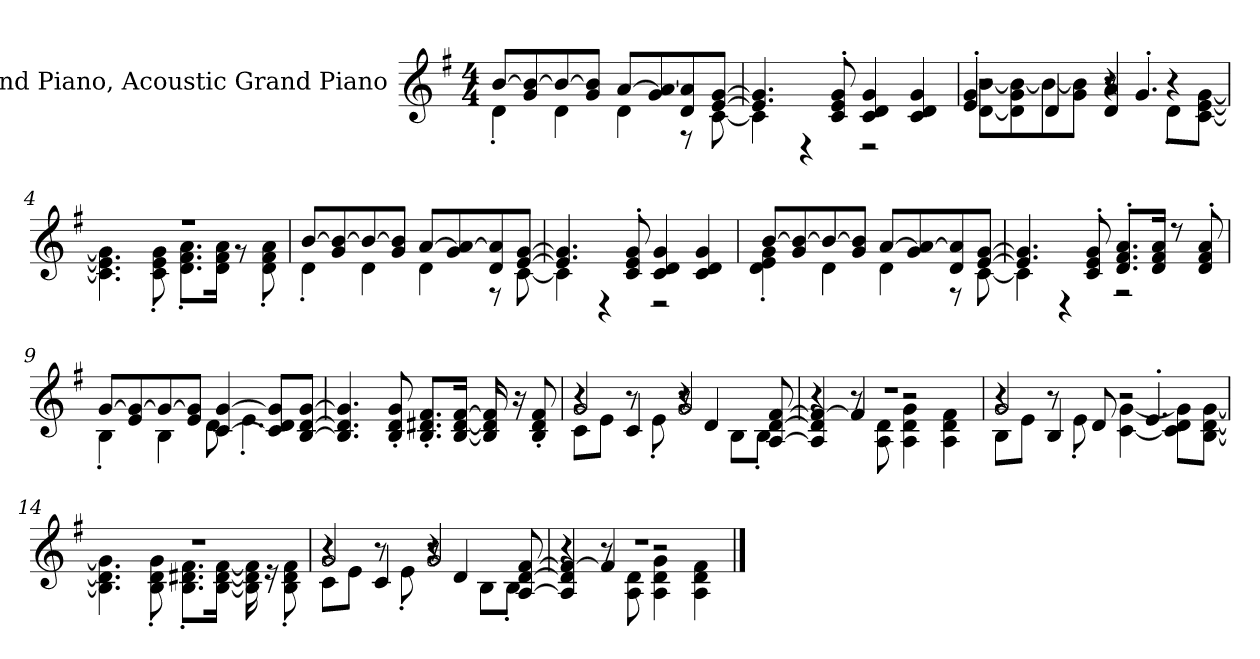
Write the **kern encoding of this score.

**kern
*part1
*staff1
*I"Grand Piano, Acoustic Grand Piano
*I'Pno
*clefG2
*k[f#]
*M4/4
*MM120
=1
*^
[8bi/L	4d'i\
8gi/ 8b/_	.
8b/_	4di\
8gi/ 8b/]J	.
[8ai/L	4di\
8gi/ 8a/_	.
8di/ 8a/]	8r
[8ei/ [8gi/J	[8ci\
=2	=2
4.e/] 4.g/]	4c\]
.	4r
8ci/' 8ei/' 8gi/'	.
4ci/ 4di/ 4gi/	2r
4ci/ 4di/ 4gi/	.
=3	=3
*	*^
2r	[8di\ [8bi\L	4ei/' 4gi/'
.	8d\] 8gi\ 8b\_	.
.	8b\_	4di/
.	8gi\ 8b\]J	.
8r	4r	4di/ 4ai/
4.g'i/	.	.
.	8d'i\L	4r
.	[8ci\ [8ei\ [8gi\J	.
*	*v	*v
=4	=4
1r	4.c\] 4.e\] 4.g\]
.	8ci\' 8ei\' 8gi\'
.	8.di\' 8.f#i\' 8.ai\'L
.	16di\ 16f#i\ 16ai\Jk
.	8r
.	8di\' 8f#i\' 8ai\'
!!LO:LB:g=z	!!
=5	=5
[8bj/L	4d'Z\
8gZ/ 8b/_	.
8b/_	4dZ\
8gZ/ 8b/]J	.
[8aj/L	4dZ\
8gZ/ 8a/_	.
8dZ/ 8a/]	8r
[8ej/ [8gj/J	[8cZ\
=6	=6
4.e/] 4.g/]	4c\]
.	4r
8cZ/' 8ej/' 8gj/'	.
4cj/ 4dj/ 4gj/	2r
4cj/ 4dj/ 4gj/	.
=7	=7
[8bZ/L	4dZ\' 4eZ\' 4gZ\'
8gZ/ 8b/_	.
8b/_	4dZ\
8gZ/ 8b/]J	.
[8aj/L	4dZ\
8gZ/ 8a/_	.
8dZ/ 8a/]	8r
[8ej/ [8gj/J	[8cZ\
=8	=8
4.e/] 4.g/]	4c\]
.	4r
8cZ/' 8ej/' 8gj/'	.
8.dj/' 8.f#j/' 8.aj/'L	2r
16dj/ 16f#j/ 16aj/Jk	.
8r	.
8dj/' 8f#j/' 8aZ/'	.
!!LO:LB:g=z	!!
=9	=9
[8gi/L	4B'i\
8ei/ 8g/_	.
8g/_	4Bi\
8ei/ 8g/]J	.
[4ci/ [4gi/	8di\
.	4.e'i\
8c/] 8di/ 8g/]L	.
[8Bi/ [8di/ [8gi/J	.
*v	*v
=10
4.B/] 4.d/] 4.g/]
8Bi/' 8di/' 8gi/'
8.Bi/' 8.d#Xi/' 8.f#i/'L
[16Bi/ [16d#i/ [16f#i/Jk
16B/] 16d#/] 16f#/]
16r
8Bi/' 8d#i/' 8f#i/'
=11
*^
*	*^
2gi/	8ci\L	4r
.	8ei\J	.
.	8r	4ci/
.	8e'i\	.
2gi/	4r	8r
.	.	4di/
.	8Bi\L	.
.	8B'i\J	[8Ai/ [8di/ [8f#i/
=12	=12	=12
1r	4r	4A/] 4d/] 4f#/_
.	8r	4f#/]
.	8Ai\ 8di\	.
.	4Ai\ 4di\ 4gi\	2r
.	4Ai\ 4di\ 4f#i\	.
!!LO:LB:g=z	!!	!!
=13	=13	=13
2gi/	8Bi\L	4r
.	8ei\J	.
.	8r	4Bi/
.	8e'i\	.
2r	[4ci\ [4gi\	8di/
.	.	4.e'i/
.	8c\] 8di\ 8g\]L	.
.	[8Bi\ [8di\ [8gi\J	.
*	*v	*v
=14	=14
1r	4.B\] 4.d\] 4.g\]
.	8Bi\' 8di\' 8gi\'
.	8.Bi\' 8.d#Xi\' 8.f#i\'L
.	[16Bi\ [16d#i\ [16f#i\Jk
.	16B\] 16d#\] 16f#\]
.	16r
.	8Bi\' 8d#i\' 8f#i\'
=15	=15
*	*^
2gi/	8ci\L	4r
.	8ei\J	.
.	8r	4ci/
.	8e'i\	.
2gi/	4r	8r
.	.	4di/
.	8Bi\L	.
.	8B'i\J	[8Ai/ [8di/ [8f#i/
=16	=16	=16
1r	4r	4A/] 4d/] 4f#/_
.	8r	4f#/]
.	8Ai\ 8di\	.
.	4Ai\ 4di\ 4gi\	2r
.	4Ai\ 4di\ 4f#i\	.
*v	*v	*v
==
*-
